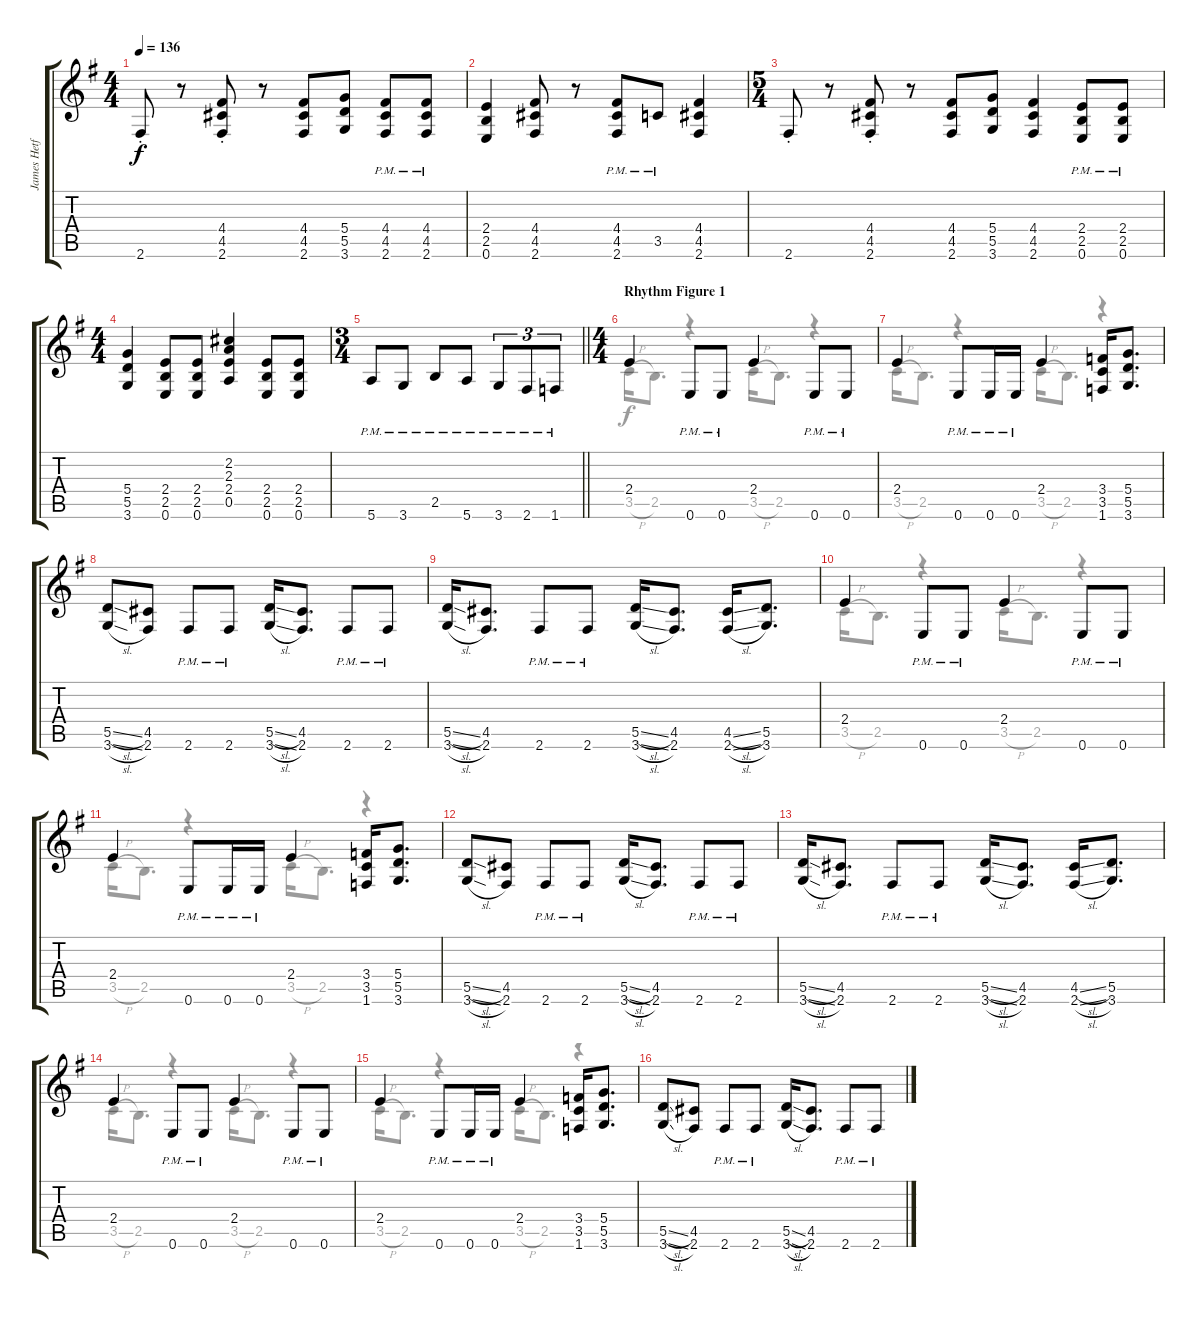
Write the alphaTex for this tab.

\track ("James Hetfield" "James Hetf") {instrument distortionguitar}
\staff {score tabs}
\tuning (E4 B3 G3 D3 A2 E2) {hide}
\voice
\ts (4 4)
\tempo 136
\clef g2
\ks g
2.6{st}.8{dy f} r.8 (4.4{st} 4.5{st} 2.6{st}).8 r.8 (4.4 4.5 2.6).8 (5.4 5.5 3.6).8 (4.4{pm} 4.5{pm} 2.6{pm}).8 (4.4{pm} 4.5{pm} 2.6{pm}).8 |
(2.4 2.5 0.6).4 (4.4 4.5 2.6).8 r.8 (4.4{pm} 4.5{pm} 2.6{pm}).8 3.5{pm}.8 (4.4 4.5 2.6).4 |
\ts (5 4)
\ks eminor
2.6{st}.8 r.8 (4.4{st} 4.5{st} 2.6{st}).8 r.8 (4.4 4.5 2.6).8 (5.4 5.5 3.6).8 (4.4 4.5 2.6).4 (2.4{pm} 2.5{pm} 0.6{pm}).8 (2.4{pm} 2.5{pm} 0.6{pm}).8 |
\ts (4 4)
(5.4 5.5 3.6).4 (2.4 2.5 0.6).8 (2.4 2.5 0.6).8 (2.2 2.3 2.4 0.5).4 (2.4 2.5 0.6).8 (2.4 2.5 0.6).8 |
\ts (3 4)
\barLineRight lightlight
5.6{pm}.8 3.6{pm}.8 2.5{pm}.8 5.6{pm}.8 3.6{pm}.8{tu (3 2)} 2.6{pm}.8{tu (3 2)} 1.6{pm}.8{tu (3 2)} |
\ts (4 4)
\section ("" "Rhythm Figure 1")
2.4.4 0.6{pm}.8 0.6{pm}.8 2.4.4 0.6{pm}.8 0.6{pm}.8 |
2.4.4 0.6{pm}.8 0.6{pm}.16 0.6{pm}.16 2.4.4 (3.4 3.5 1.6).16 (5.4 5.5 3.6).8{d} |
(5.5{sl} 3.6{sl}).8 (4.5 2.6).8 2.6{pm}.8 2.6{pm}.8 (5.5{sl} 3.6{sl}).16 (4.5 2.6).8{d} 2.6{pm}.8 2.6{pm}.8 |
(5.5{sl} 3.6{sl}).16 (4.5 2.6).8{d} 2.6{pm}.8 2.6{pm}.8 (5.5{sl} 3.6{sl}).16 (4.5 2.6).8{d} (4.5{sl} 2.6{sl}).16 (5.5 3.6).8{d} |
2.4.4 0.6{pm}.8 0.6{pm}.8 2.4.4 0.6{pm}.8 0.6{pm}.8 |
2.4.4 0.6{pm}.8 0.6{pm}.16 0.6{pm}.16 2.4.4 (3.4 3.5 1.6).16 (5.4 5.5 3.6).8{d} |
(5.5{sl} 3.6{sl}).8 (4.5 2.6).8 2.6{pm}.8 2.6{pm}.8 (5.5{sl} 3.6{sl}).16 (4.5 2.6).8{d} 2.6{pm}.8 2.6{pm}.8 |
(5.5{sl} 3.6{sl}).16 (4.5 2.6).8{d} 2.6{pm}.8 2.6{pm}.8 (5.5{sl} 3.6{sl}).16 (4.5 2.6).8{d} (4.5{sl} 2.6{sl}).16 (5.5 3.6).8{d} |
2.4.4 0.6{pm}.8 0.6{pm}.8 2.4.4 0.6{pm}.8 0.6{pm}.8 |
2.4.4 0.6{pm}.8 0.6{pm}.16 0.6{pm}.16 2.4.4 (3.4 3.5 1.6).16 (5.4 5.5 3.6).8{d} |
(5.5{sl} 3.6{sl}).8 (4.5 2.6).8 2.6{pm}.8 2.6{pm}.8 (5.5{sl} 3.6{sl}).16 (4.5 2.6).8{d} 2.6{pm}.8 2.6{pm}.8
\voice
\clef g2
\ottava regular
\simile none
\ks g
|
|
\ks eminor
|
|
\barLineRight lightlight
|
3.5{h}.16 2.5.8{d} r.4 3.5{h}.16 2.5.8{d} r.4 |
3.5{h}.16 2.5.8{d} r.4 3.5{h}.16 2.5.8{d} r.4 |
|
|
3.5{h}.16 2.5.8{d} r.4 3.5{h}.16 2.5.8{d} r.4 |
3.5{h}.16 2.5.8{d} r.4 3.5{h}.16 2.5.8{d} r.4 |
|
|
3.5{h}.16 2.5.8{d} r.4 3.5{h}.16 2.5.8{d} r.4 |
3.5{h}.16 2.5.8{d} r.4 3.5{h}.16 2.5.8{d} r.4 |
